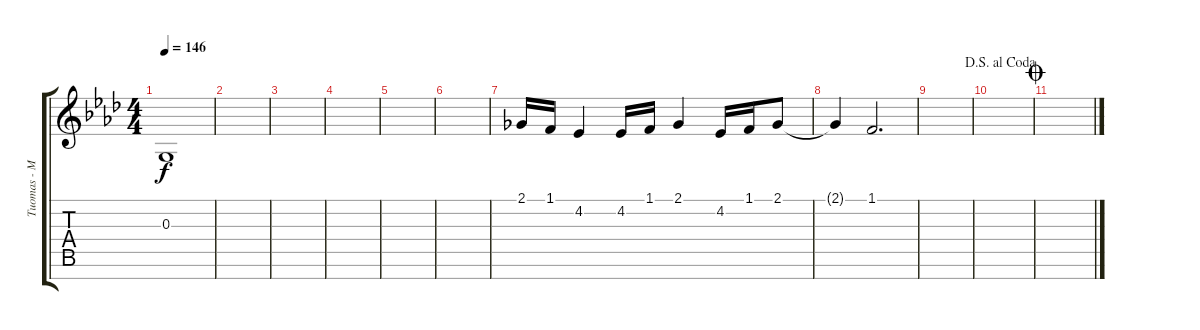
\track ("Tuomas - Music Box" "Tuomas - M") {instrument musicbox}
\staff {score tabs}
\tuning (E4 B3 G3 D3 A2 E2 B1) {hide}
\ts (4 4)
\tempo 146
\clef g2
\ks fminor
0.3.1{dy f} |
|
|
|
|
|
2.1.16 1.1.16 4.2.4 4.2.16 1.1.16 2.1.4 4.2.16 1.1.16 2.1.8 |
2.1{t}.4 1.1.2{d} |
|
\jump dalsegnoalcoda
|
\jump coda
